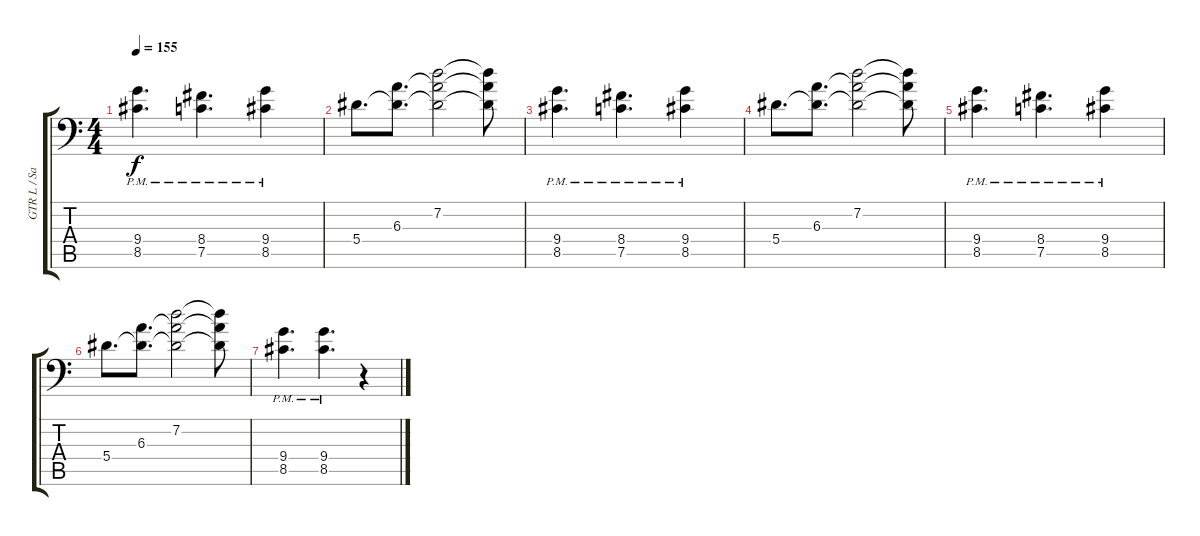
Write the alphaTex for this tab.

\track ("GTR L / Sanch" "GTR L / Sa") {instrument overdrivenguitar}
\staff {score tabs}
\tuning (C4 G3 Eb3 Bb2 F2 Bb1) {hide}
\ts (4 4)
\tempo 155
\clef f4
\ks c
(9.4{pm} 8.5{pm}).4{d dy f} (8.4{pm} 7.5{pm}).4{d} (9.4{pm} 8.5{pm}).4 |
5.4.8{d} (6.3 5.4{t}).8{d} (7.2 6.3{t} 5.4{t}).2 (7.2{t} 6.3{t} 5.4{t}).8 |
(9.4{pm} 8.5{pm}).4{d} (8.4{pm} 7.5{pm}).4{d} (9.4{pm} 8.5{pm}).4 |
5.4.8{d} (6.3 5.4{t}).8{d} (7.2 6.3{t} 5.4{t}).2 (7.2{t} 6.3{t} 5.4{t}).8 |
(9.4{pm} 8.5{pm}).4{d} (8.4{pm} 7.5{pm}).4{d} (9.4{pm} 8.5{pm}).4 |
5.4.8{d} (6.3 5.4{t}).8{d} (7.2 6.3{t} 5.4{t}).2 (7.2{t} 6.3{t} 5.4{t}).8 |
(9.4{pm} 8.5{pm}).4{d} (9.4{pm} 8.5{pm}).4{d} r.4
